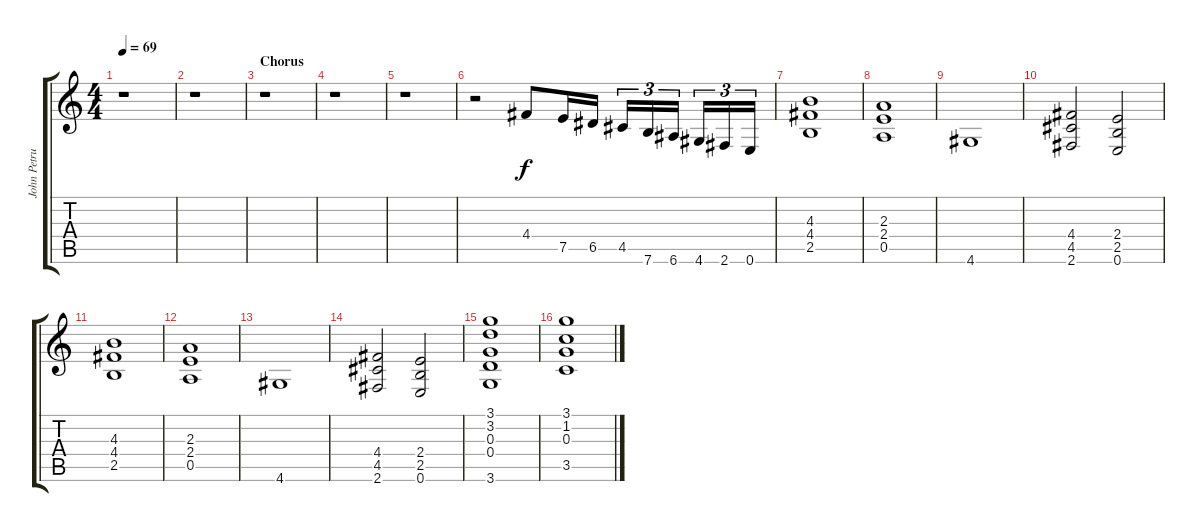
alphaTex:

\track ("John Petrucci" "John Petru") {instrument distortionguitar}
\staff {score tabs}
\tuning (E4 B3 G3 D3 A2 E2) {hide}
\ts (4 4)
\tempo 69
\clef g2
\ks c
r.1{dy f} |
r.1 |
\section ("" "Chorus")
r.1 |
r.1 |
r.1 |
r.2 4.4.8 7.5.16 6.5.16 4.5.16{tu (3 2)} 7.6.16{tu (3 2)} 6.6.16{tu (3 2)} 4.6.16{tu (3 2)} 2.6.16{tu (3 2)} 0.6.16{tu (3 2)} |
(4.3 4.4 2.5).1 |
(2.3 2.4 0.5).1 |
4.6.1 |
(4.4 4.5 2.6).2 (2.4 2.5 0.6).2 |
(4.3 4.4 2.5).1 |
(2.3 2.4 0.5).1 |
4.6.1 |
(4.4 4.5 2.6).2 (2.4 2.5 0.6).2 |
(3.1 3.2 0.3 0.4 3.6).1 |
(3.1 1.2 0.3 3.5).1
